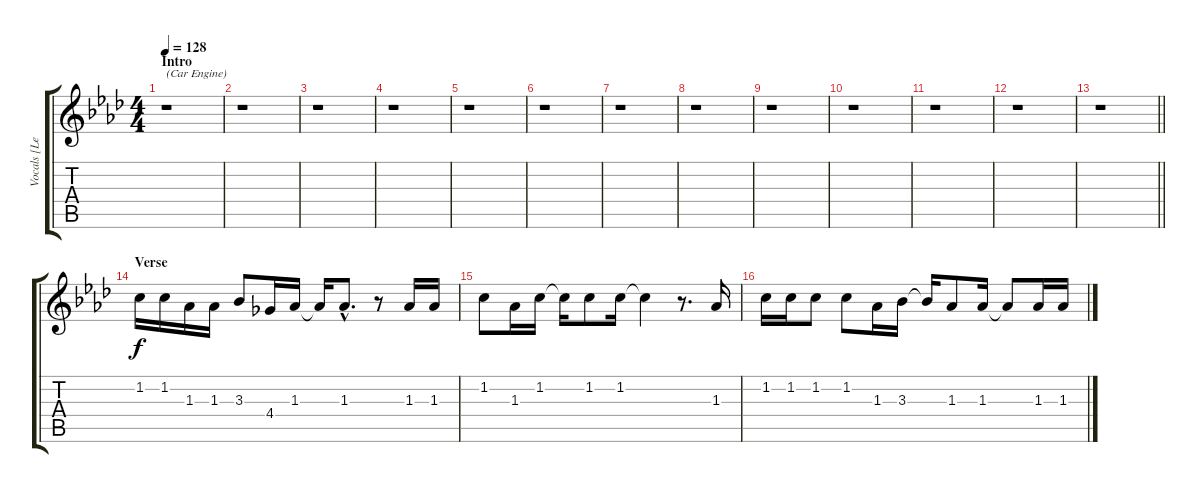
\track ("Vocals [Les Claypool]" "Vocals [Le") {instrument electricguitarmuted}
\staff {score tabs}
\tuning (E4 B3 G3 D3 A2 E2) {hide}
\ts (4 4)
\section ("" "Intro")
\tempo 128
\clef g2
\ks ab
r.1{txt "(Car Engine)" dy f instrument electricguitarmuted} |
r.1 |
r.1 |
r.1 |
r.1 |
r.1 |
r.1 |
r.1 |
r.1 |
r.1 |
r.1 |
r.1 |
\barLineRight lightlight
r.1 |
\section ("" "Verse")
1.2.16 1.2.16 1.3.16 1.3.16 3.3.8 4.4.16 1.3.16 1.3{t}.16 1.3{hac}.8{d} r.8 1.3.16 1.3.16 |
1.2.8 1.3.16 1.2.16 1.2{t}.16 1.2.8 1.2.16 1.2{t}.4 r.8{d} 1.3.16 |
1.2.16 1.2.16 1.2.8 1.2.8 1.3.16 3.3.16 3.3{t}.16 1.3.8 1.3.16 1.3{t}.8 1.3.16 1.3.16
